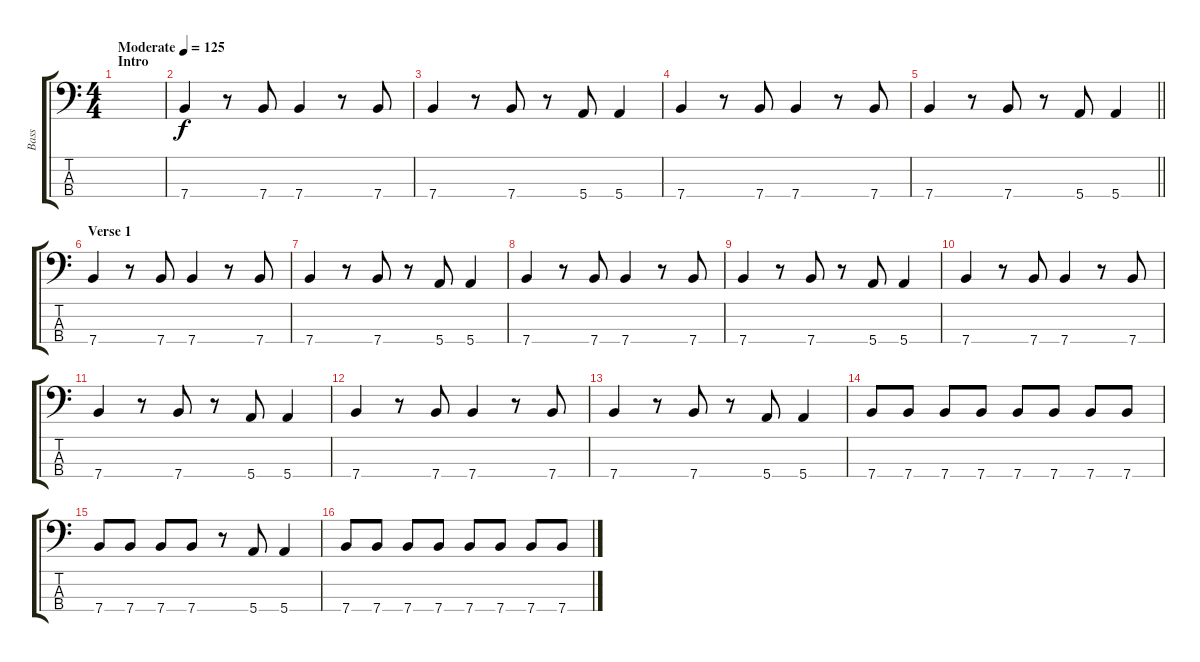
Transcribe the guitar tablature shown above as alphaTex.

\track ("Bass" "Bass") {instrument electricbassfinger}
\staff {score tabs}
\tuning (G2 D2 A1 E1) {hide}
\ts (4 4)
\section ("" "Intro")
\tempo (125 "Moderate")
\clef f4
\ks c
|
7.4.4 r.8 7.4.8 7.4.4 r.8 7.4.8 |
7.4.4 r.8 7.4.8 r.8 5.4.8 5.4.4 |
7.4.4 r.8 7.4.8 7.4.4 r.8 7.4.8 |
\barLineRight lightlight
7.4.4 r.8 7.4.8 r.8 5.4.8 5.4.4 |
\section ("" "Verse 1")
7.4.4 r.8 7.4.8 7.4.4 r.8 7.4.8 |
7.4.4 r.8 7.4.8 r.8 5.4.8 5.4.4 |
7.4.4 r.8 7.4.8 7.4.4 r.8 7.4.8 |
7.4.4 r.8 7.4.8 r.8 5.4.8 5.4.4 |
7.4.4 r.8 7.4.8 7.4.4 r.8 7.4.8 |
7.4.4 r.8 7.4.8 r.8 5.4.8 5.4.4 |
7.4.4 r.8 7.4.8 7.4.4 r.8 7.4.8 |
7.4.4 r.8 7.4.8 r.8 5.4.8 5.4.4 |
7.4.8 7.4.8 7.4.8 7.4.8 7.4.8 7.4.8 7.4.8 7.4.8 |
7.4.8 7.4.8 7.4.8 7.4.8 r.8 5.4.8 5.4.4 |
7.4.8 7.4.8 7.4.8 7.4.8 7.4.8 7.4.8 7.4.8 7.4.8
